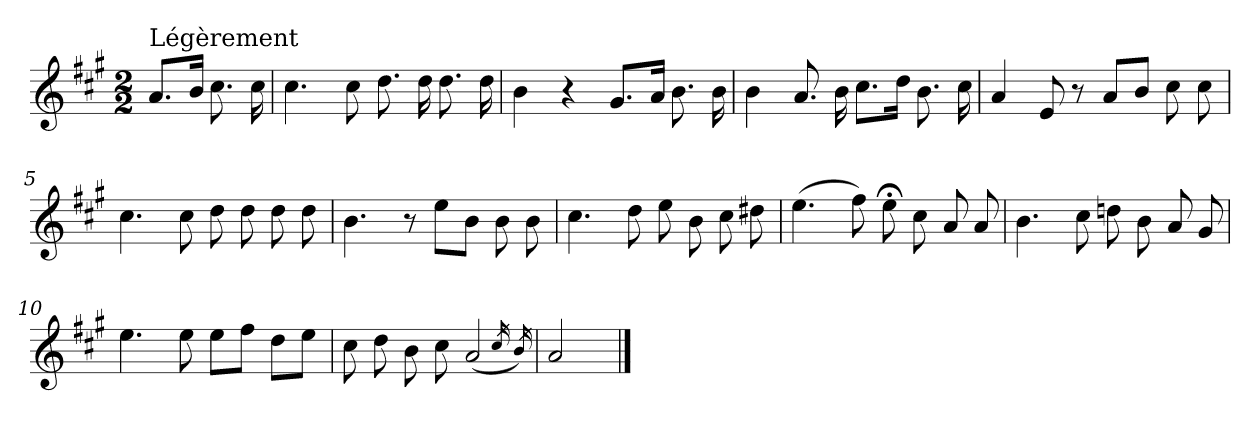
**kern
*part1
*staff1
*clefG2
*k[f#c#g#]
*A:
*M2/2
=
!LO:TX:a:t=Légèrement
8.a/L
16b/Jk
8.cc#\
16cc#\
=1
4.cc#\
8cc#\
8.dd\
16dd\
8.dd\
16dd\
=2
4b\
4r
8.g#/L
16a/Jk
8.b\
16b\
=3
4b\
8.a/
16b\
8.cc#\L
16dd\Jk
8.b\
16cc#\
=4
4a/
8e/
8r
8a/L
8b/J
8cc#\
8cc#\
!!LO:LB:g=z
=5
4.cc#\
8cc#\
8dd\
8dd\
8dd\
8dd\
=6
4.b\
8r
8ee\L
8b\J
8b\
8b\
=7
4.cc#\
8dd\
8ee\
8b\
8cc#\
8dd#X\
=8
(>4.ee\
8ff#\)
8ee;<\
8cc#\
8a/
8a/
=9
4.b\
8cc#\
8ddn\
8b\
8a/
8g#/
!!LO:LB:g=z
=10
4.ee\
8ee\
8ee\L
8ff#\J
8dd\L
8ee\J
=11
8cc#\
8dd\
8b\
8cc#\
(<2a/
16qcc#/
16qb/)
=12
2a/
==
*-
